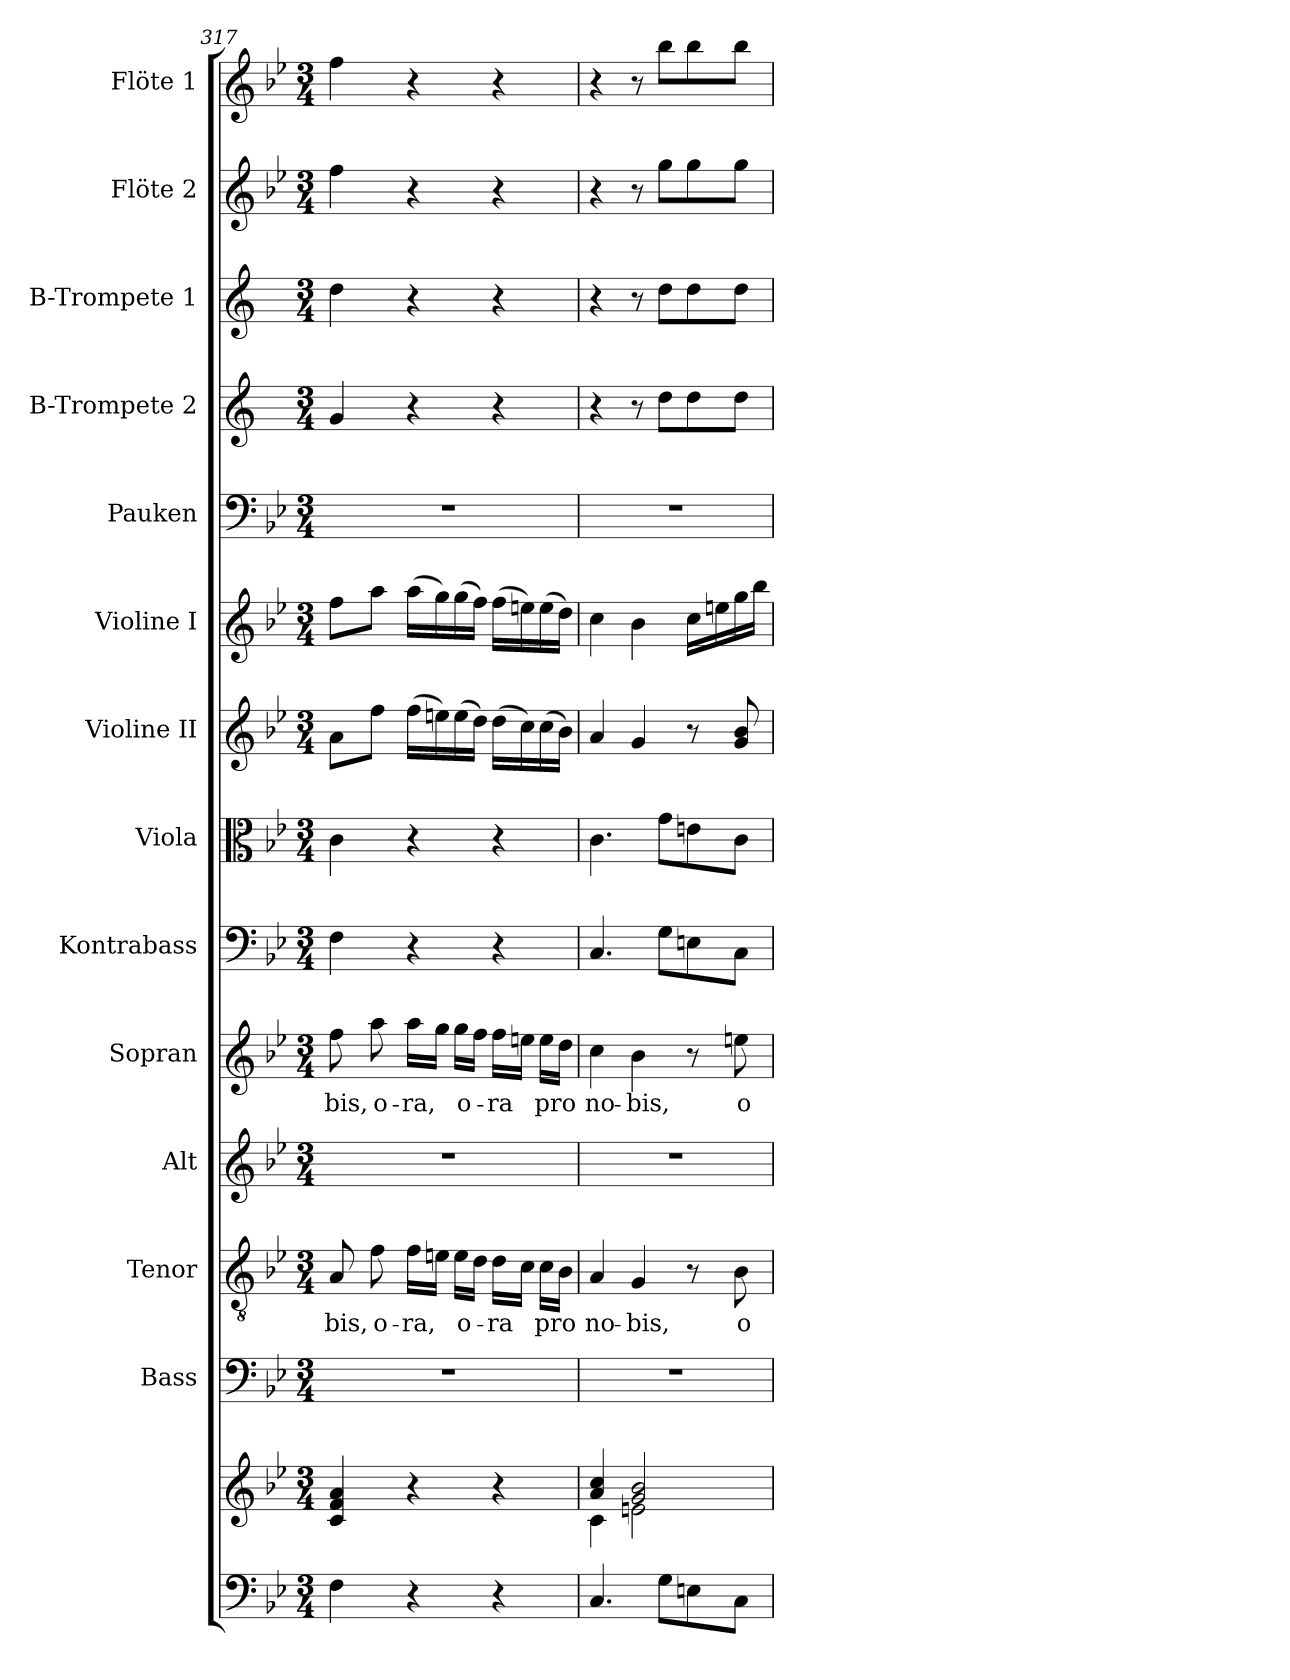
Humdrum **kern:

**kern	**kern	**kern	**kern	**text	**kern	**kern	**text	**kern	**kern	**kern	**kern	**kern	**kern	**kern	**kern	**kern
*part14	*part14	*part13	*part12	*part12	*part11	*part10	*part10	*part9	*part8	*part7	*part6	*part5	*part4	*part3	*part2	*part1
*staff15	*staff14	*staff13	*staff12	*staff12	*staff11	*staff10	*staff10	*staff9	*staff8	*staff7	*staff6	*staff5	*staff4	*staff3	*staff2	*staff1
*	*	*I"Bass	*I"Tenor	*	*I"Alt	*I"Sopran	*	*I"Kontrabass	*I"Viola	*I"Violine II	*I"Violine I	*I"Pauken	*I"B-Trompete 2	*I"B-Trompete 1	*I"Flöte 2	*I"Flöte 1
*	*	*I'B.	*I'T.	*	*I'A.	*I'S.	*	*I'Kb.	*I'Vla.	*I'Vl. II	*I'Vl. I	*I'Pk.	*I'B Trp. 2	*I'B Trp. 1	*I'Fl. 2	*I'Fl. 1
*clefF4	*clefG2	*clefF4	*clefGv2	*	*clefG2	*clefG2	*	*clefF4	*clefC3	*clefG2	*clefG2	*clefF4	*clefG2	*clefG2	*clefG2	*clefG2
*	*	*	*	*	*	*	*	*ITrd7c12	*	*	*	*	*ITrd1c2	*ITrd1c2	*	*
*k[b-e-]	*k[b-e-]	*k[b-e-]	*k[b-e-]	*	*k[b-e-]	*k[b-e-]	*	*k[b-e-]	*k[b-e-]	*k[b-e-]	*k[b-e-]	*k[b-e-]	*k[b-e-]	*k[b-e-]	*k[b-e-]	*k[b-e-]
*B-:	*B-:	*B-:	*B-:	*	*B-:	*B-:	*	*B-:	*B-:	*B-:	*B-:	*B-:	*B-:	*B-:	*B-:	*B-:
*M3/4	*M3/4	*M3/4	*M3/4	*	*M3/4	*M3/4	*	*M3/4	*M3/4	*M3/4	*M3/4	*M3/4	*M3/4	*M3/4	*M3/4	*M3/4
=317	=317	=317	=317	=317	=317	=317	=317	=317	=317	=317	=317	=317	=317	=317	=317	=317
!	!	!	!	!LO:LY:b	!	!	!LO:LY:b	!	!	!	!	!	!	!	!	!
4F\	4c/ 4f/ 4a/	2.r	8A/	-bis,	2.r	8ff\	-bis,	4FF\	4c\	8a\L	8ff\L	2.r	4f/	4cc\	4ff\	4ff\
!	!	!	!	!LO:LY:b	!	!	!LO:LY:b	!	!	!	!	!	!	!	!	!
.	.	.	8f\	o-	.	8aa\	o-	.	.	8ff\J	8aa\J	.	.	.	.	.
!	!	!	!	!LO:LY:b	!	!	!LO:LY:b	!	!	!	!	!	!	!	!	!
4r	4r	.	16f\LL	-ra,	.	16aa\LL	-ra,	4r	4r	(>16ff\LL	(>16aa\LL	.	4r	4r	4r	4r
.	.	.	16en\JJ	.	.	16gg\JJ	.	.	.	16een\)	16gg\)	.	.	.	.	.
!	!	!	!	!LO:LY:b	!	!	!LO:LY:b	!	!	!	!	!	!	!	!	!
.	.	.	16e\LL	o-	.	16gg\LL	o-	.	.	(>16ee\	(>16gg\	.	.	.	.	.
.	.	.	16d\JJ	.	.	16ff\JJ	.	.	.	16dd\JJ)	16ff\JJ)	.	.	.	.	.
!	!	!	!	!LO:LY:b	!	!	!LO:LY:b	!	!	!	!	!	!	!	!	!
4r	4r	.	16d\LL	-ra	.	16ff\LL	-ra	4r	4r	(>16dd\LL	(>16ff\LL	.	4r	4r	4r	4r
.	.	.	16c\JJ	.	.	16een\JJ	.	.	.	16cc\)	16een\)	.	.	.	.	.
!	!	!	!	!LO:LY:b	!	!	!LO:LY:b	!	!	!	!	!	!	!	!	!
.	.	.	16c\LL	pro	.	16ee\LL	pro	.	.	(>16cc\	(>16ee\	.	.	.	.	.
.	.	.	16B-\JJ	.	.	16dd\JJ	.	.	.	16b-\JJ)	16dd\JJ)	.	.	.	.	.
=318	=318	=318	=318	=318	=318	=318	=318	=318	=318	=318	=318	=318	=318	=318	=318	=318
*	*^	*	*	*	*	*	*	*	*	*	*	*	*	*	*	*
!	!	!	!	!	!LO:LY:b	!	!	!LO:LY:b	!	!	!	!	!	!	!	!	!
4.C/	4a/ 4cc/	4c\	2.r	4A/	no-	2.r	4cc\	no-	4.CC/	4.c\	4a/	4cc\	2.r	4r	4r	4r	4r
!	!	!	!	!	!LO:LY:b	!	!	!LO:LY:b	!	!	!	!	!	!	!	!	!
.	2g/ 2b-/	2en\	.	4G/	-bis,	.	4b-\	-bis,	.	.	4g/	4b-\	.	8r	8r	8r	8r
8G\L	.	.	.	.	.	.	.	.	8GG\L	8g\L	.	.	.	8cc\L	8cc\L	8gg\L	8bb-\L
8En\	.	.	.	8r	.	.	8r	.	8EEn\	8en\	8r	16cc\LL	.	8cc\	8cc\	8gg\	8bb-\
.	.	.	.	.	.	.	.	.	.	.	.	16een\	.	.	.	.	.
!	!	!	!	!	!LO:LY:b	!	!	!LO:LY:b	!	!	!	!	!	!	!	!	!
8C\J	.	.	.	8B-\	o-	.	8een\	o-	8CC\J	8c\J	8g/ 8b-/	16gg\	.	8cc\J	8cc\J	8gg\J	8bb-\J
.	.	.	.	.	.	.	.	.	.	.	.	16bb-\JJ	.	.	.	.	.
*	*v	*v	*	*	*	*	*	*	*	*	*	*	*	*	*	*	*
=	=	=	=	=	=	=	=	=	=	=	=	=	=	=	=	=
*-	*-	*-	*-	*-	*-	*-	*-	*-	*-	*-	*-	*-	*-	*-	*-	*-
